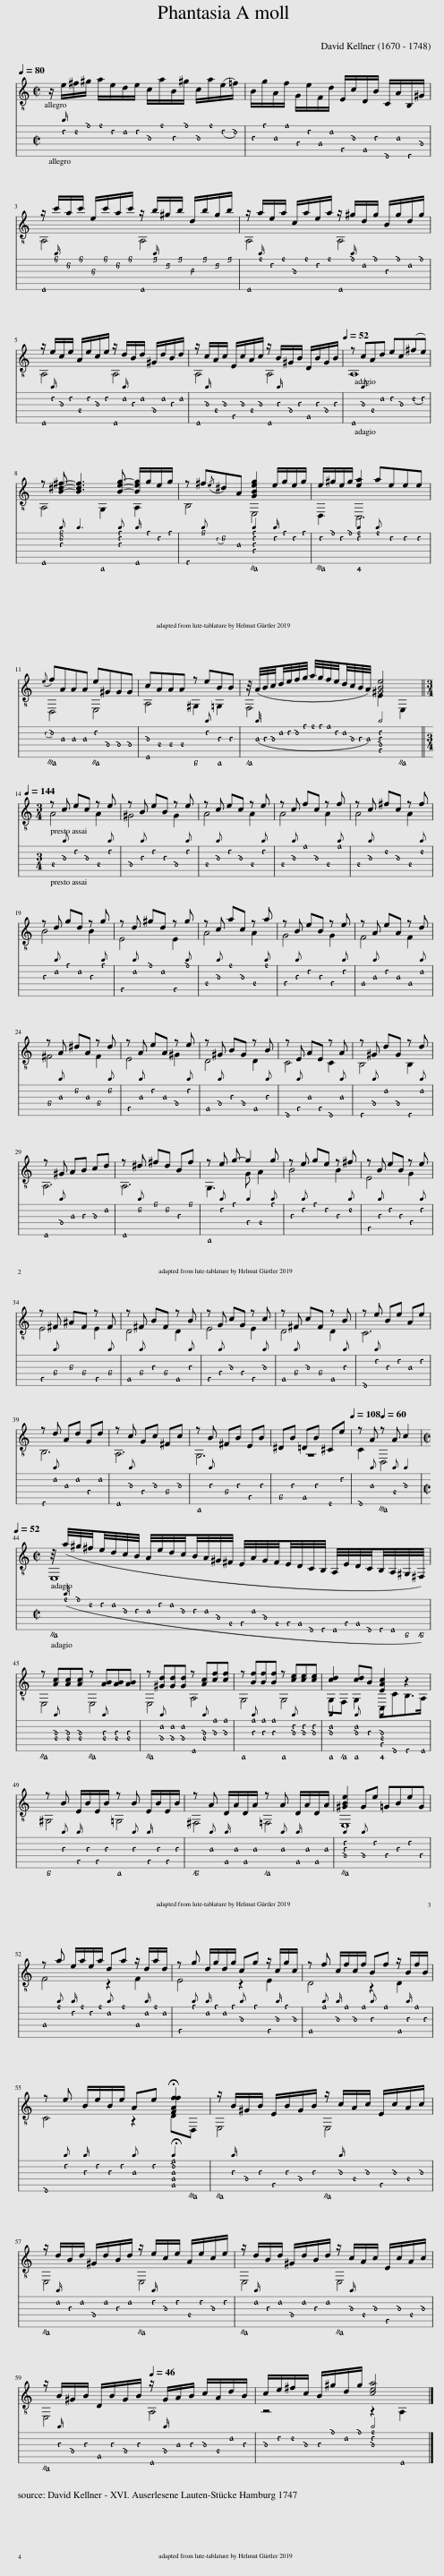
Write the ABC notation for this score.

X:1
%%score { ( 1 3 ) | ( 2 4 ) }
L:1/8
Q:1/4=80
M:2/2
I:linebreak $
K:C
V:1 treble-8
V:3 treble-8
V:2 tab stafflines=6 strings="A1,B1,C2,D2,E2,F2,G2,A2,D3,F3,A3,D4,F4 nostems "
V:4 tab stafflines=6 strings="A1,B1,C2,D2,E2,F2,G2,A2,D3,F3,A3,D4,F4 nostems "
V:1
 z/ e/^f/^g/ a/e/d/e/ c/a/B/^g/ c/a/(e/=f/) | B/g/A/f/ G/e/F/d/ E/c/D/B/ C/A/B,/^G/ |$ z/ c'/a/c'/ e/c'/a/c'/ z/ b/^g/b/ d/b/g/b/ | z/ a/e/a/ c/a/e/a/ z/ ^g/d/g/ B/g/d/g/ |$ z/ e/c/e/ A/e/c/e/ z/ d/B/d/ ^G/d/B/d/ | %5
 z/ c/A/c/ E/c/A/c/ z/ B/^G/B/ D/B/G/B/ |[Q:1/4=52] z cAd ec(^fe) |$ z [B^d^f]- [Bdf]3 [Beg]- [Beg]/g/e/g/ | z ^f{/e}^dA [GBeg]2 e/g/e/g/ | e/^g/e/g/ [ea]2 aeee |$ %10
{e} fAAA e^GGG | cAAA z eBB | z/4 (A/4B/4c/4d/4e/4f/4g/4 a/4g/4f/4e/4d/4c/4B/4A/4) [^GBe]4 ||$[M:3/4][Q:1/4=144] z c ec z e | z B eB z e | %15
 z c ec z e | z c fc z f | z c ^fc z f |$ z d gd z g | z d ^gd z g | %20
 z c ac z a | z B eB z e | z A eA z d |$ z A ^dA z d | z A eA z e | %25
 z ^G BG z B | z E AE z A | z ^G dG z d |$ z ^G AB cd | z ^d ^fd Bf | %30
 z e g- g2 g | z e ge z ^f | z B eB z e |$ z ^F ^AF z F | z ^F BF z B | %35
 z G cG z c | z ^F cF z B | z e Be Ae |$ z d Ad Gd | z c Gc ^Fc | %40
 z B ^FB EB | ^DB =DB ^Ce |[Q:1/4=108] z A[Q:1/4=60] z A c2 |$[M:2/2][Q:1/4=52] z/4 (a/4^g/4^f/4e/4d/4c/4B/4 A/4e/4d/4c/4B/4A/4^G/4^F/4 E/4A/4G/4F/4E/4D/4C/4B,/4 A,/4E/4D/4C/4B,/4A,/4^G,/4^F,/4) |$ z [Ac][Ac][Ac] z [AB][AB][AB] | %45
 z [^Gd][Gd][Gd] z [Ac][cf][cf] | z [Bf][Bf][Bf] z [ce][ce][ce] | [cd]2 [cd]B [EAc]2 z2 |$ z B E/B/E/B/ z B E/B/E/B/ | z A D/A/D/A/ z A D/A/D/A/ | %50
 [^GBe]2 Ge =GBeG |$ z a e/a/e/a/ da z/ d/a/d/ | z g d/g/d/g/ cg z/ c/g/c/ | z f c/f/c/f/ Bf z/ B/f/B/ |$ z e B/e/B/e/ Ae !fermata![FAff]2 | %55
 z/ B/^G/B/ E/B/G/B/ z/ c/A/c/ E/c/A/c/ |$ z/ d/B/d/ ^G/d/B/d/ z/ e/c/e/ A/e/c/e/ | z/ d/B/d/ ^G/d/B/d/ z/ c/A/c/ E/c/A/c/ |$ z/ B/^G/B/ D/B/G/B/[Q:1/4=46] z/ G/A/B/ c/A/d/B/ | c/e/^f/c/ B/^g/d/g/ [cea]4 |] %60
V:2
 x/ !2!E/ !2!^F/ !1!^G/ !1!A/ !2!E/ !2!D/ !2!E/ !3!C/ !1!A/ !3!B,/ !1!^G/ !3!C/ !1!A/ (!2!E/ !2!=F/) | !3!B,/ !1!G/ !3!A,/ !1!F/ !4!G,/ !2!E/ !4!F,/ !2!D/ !5!E,/ !3!C/ !5!D,/ !3!B,/ !6!C,/ !3!A,/ !6!B,,/ !4!^G,/ |$ x/ !1!c/ !2!A/ !1!c/ !3!E/ !1!c/ !2!A/ !1!c/ x/ !1!B/ !2!^G/ !1!B/ !3!D/ !1!B/ !2!G/ !1!B/ | x/ !1!A/ !2!E/ !1!A/ !3!C/ !1!A/ !2!E/ !1!A/ x/ !1!^G/ !2!D/ !1!G/ !3!B,/ !1!G/ !2!D/ !1!G/ |$ x/ !2!E/ !3!C/ !2!E/ !4!A,/ !2!E/ !3!C/ !2!E/ x/ !2!D/ !3!B,/ !2!D/ !4!^G,/ !2!D/ !3!B,/ !2!D/ | %5
 x/ !3!C/ !4!A,/ !3!C/ !5!E,/ !3!C/ !4!A,/ !3!C/ x/ !3!B,/ !4!^G,/ !3!B,/ !5!D,/ !3!B,/ !4!G,/ !3!B,/ | x !3!C !4!A, !2!D !2!E !3!C (!2!^F !2!E) |$ x [!3!B,!2!^D!1!^F]- [!3!B,!2!D!1!F]3 [!3!B,!2!E!1!G]- [!3!B,!2!E!1!G]/ !1!G/ !2!E/ !1!G/ | x !1!^F{/!2!E} !2!^D !3!A, [!4!G,!3!B,!2!E!1!G]2 !2!E/ !1!G/ !2!E/ !1!G/ | !2!E/ !1!^G/ !2!E/ !1!G/ [!2!E!1!A]2 !1!A !2!E !2!E !2!E |$ %10
{!2!E} !2!F !3!A, !3!A, !3!A, !2!E !4!^G, !4!G, !4!G, | !3!C !4!A, !4!A, !4!A, x !2!E !3!B, !3!B, | x/4 (!3!A,/4 !3!B,/4 !3!C/4 !2!D/4 !2!E/4 !2!F/4 !1!G/4 !1!A/4 !1!G/4 !1!F/4 !2!E/4 !2!D/4 !3!C/4 !3!B,/4 !3!A,/4) [!4!^G,!3!B,!2!E]4 ||$[M:3/4] x !3!C !2!E !3!C x !2!E | x !3!B, !2!E !3!B, x !2!E | %15
 x !3!C !2!E !3!C x !2!E | x !3!C !1!F !3!C x !1!F | x !3!C !2!^F !3!C x !2!F |$ x !2!D !1!G !2!D x !1!G | x !2!D !1!^G !2!D x !1!G | %20
 x !3!C !1!A !3!C x !1!A | x !3!B, !2!E !3!B, x !2!E | x !3!A, !2!E !3!A, x !2!D |$ x !3!A, !2!^D !3!A, x !2!D | x !3!A, !2!E !3!A, x !2!E | %25
 x !4!^G, !3!B, !4!G, x !3!B, | x !5!E, !3!A, !5!E, x !3!A, | x !4!^G, !2!D !4!G, x !2!D |$ x !4!^G, !3!A, !3!B, !3!C !2!D | x !2!^D !1!^F !2!D !3!B, !1!F | %30
 x !2!E !1!G- !1!G2 !1!G | x !2!E !1!G !2!E x !2!^F | x !3!B, !2!E !3!B, x !2!E |$ x !4!^F, !3!^A, !4!F, x !4!F, | x !4!^F, !3!B, !4!F, x !3!B, | %35
 x !4!G, !3!C !4!G, x !3!C | x !4!^F, !3!C !4!F, x !3!B, | x !2!E !3!B, !2!E !3!A, !2!E |$ x !2!D !3!A, !2!D !4!G, !2!D | x !3!C !4!G, !3!C !4!^F, !3!C | %40
 x !3!B, !4!^F, !3!B, !5!E, !3!B, | !5!^D, !3!B, !5!=D, !3!B, !6!^C, !2!E | x !3!A, x !4!A, !3!C2 |$[M:2/2] x/4 (!1!A/4 !1!^G/4 !2!^F/4 !2!E/4 !2!D/4 !3!C/4 !3!B,/4 !3!A,/4 !2!E/4 !2!D/4 !3!C/4 !3!B,/4 !3!A,/4 !4!^G,/4 !5!^F,/4 !5!E,/4 !3!A,/4 !4!G,/4 !5!F,/4 !5!E,/4 !5!D,/4 !6!C,/4 !6!B,,/4 !6!A,,/4 !5!E,/4 !5!D,/4 !6!C,/4 !6!B,,/4 !6!A,,/4 !7!^G,,/4 !8!^F,,/4) |$ x [!4!A,!3!C] [!4!A,!3!C] [!4!A,!3!C] x [!4!A,!3!B,] [!4!A,!3!B,] [!4!A,!3!B,] | %45
 x [!4!^G,!2!D] [!4!G,!2!D] [!4!G,!2!D] x [!4!A,!3!C] [!3!C!1!F] [!3!C!1!F] | x [!3!B,!1!F] [!3!B,!1!F] [!3!B,!1!F] x [!3!C!2!E] [!3!C!2!E] [!3!C!2!E] | [!3!C!2!D]2 [!3!C!2!D] !3!B, [!5!E,!4!A,!3!C]2 x2 |$ x !3!B, !5!E,/ !3!B,/ !5!E,/ !3!B,/ x !3!B, !5!E,/ !3!B,/ !5!E,/ !3!B,/ | x !3!A, !5!D,/ !3!A,/ !5!D,/ !3!A,/ x !3!A, !5!D,/ !3!A,/ !5!D,/ !3!A,/ | %50
 [!4!^G,!3!B,!2!E]2 !4!G, !2!E !4!=G, !3!B, !2!E !4!G, |$ x !1!A !2!E/ !1!A/ !2!E/ !1!A/ !2!D !1!A x/ !2!D/ !1!A/ !2!D/ | x !1!G !2!D/ !1!G/ !2!D/ !1!G/ !3!C !1!G x/ !3!C/ !1!G/ !3!C/ | x !1!F !3!C/ !1!F/ !3!C/ !1!F/ !3!B, !1!F x/ !3!B,/ !1!F/ !3!B,/ |$ x !2!E !3!B,/ !2!E/ !3!B,/ !2!E/ !3!A, !2!E !fermata![!4!F,!3!A,!2!F!1!F]2 | %55
 x/ !3!B,/ !4!^G,/ !3!B,/ !5!E,/ !3!B,/ !4!G,/ !3!B,/ x/ !3!C/ !4!A,/ !3!C/ !5!E,/ !3!C/ !4!A,/ !3!C/ |$ x/ !2!D/ !3!B,/ !2!D/ !4!^G,/ !2!D/ !3!B,/ !2!D/ x/ !2!E/ !3!C/ !2!E/ !4!A,/ !2!E/ !3!C/ !2!E/ | x/ !2!D/ !3!B,/ !2!D/ !4!^G,/ !2!D/ !3!B,/ !2!D/ x/ !3!C/ !4!A,/ !3!C/ !5!E,/ !3!C/ !4!A,/ !3!C/ |$ x/ !3!B,/ !4!^G,/ !3!B,/ !5!D,/ !3!B,/ !4!G,/ !3!B,/ x/ !4!G,/ !3!A,/ !3!B,/ !3!C/ !4!A,/ !2!D/ !3!B,/ | !3!C/ !2!E/ !2!^F/ !3!C/ !3!B,/ !1!^G/ !2!D/ !1!G/ [!3!C!2!E!1!A]4 |] %60
V:3
 x8 | x8 |$ A,4 A,4 | A,4 A,4 |$ A,4 A,4 | %5
 A,4 A,4 | A,8 |$ A,4 G,2 A,2 | B,4 E,4 | D,2 C,6 |$ %10
 D,4 E,4 | A,4 ^G,2 =G,2 | F,4 E2 E,2 ||$[M:3/4] A4 A2 | ^G4 G2 | %15
 A4 A2 | A4 A2 | A4 A2 |$ B4 B2 | E4 E2 | %20
 A4 A2 | G4 G2 | F4 F2 |$ ^F4 F2 | E4 ^G2 | %25
 D4 D2 | C4 C2 | B,4 B,2 |$ A,6 | A,6 | %30
 G,3 G A2 | B4 B2 | E4 G2 |$ E4 E2 | D4 D2 | %35
 E4 E2 | D4 D2 | C6 |$ B,6 | A,6 | %40
 G,6 | z6 | C2 D,4 |$[M:2/2] E,8 |$ E,4 E,4 | %45
 E,4 A,4 | G,4 G,4 | G,F, G,2 C,CB,>A, |$ ^G,4 =G,4 | ^F,4 =F,4 | %50
 E,8 |$ F4 z2 F2 | E4 z2 E2 | D4 z2 D2 |$ C4 z2 DD, | %55
 E,4 E,4 |$ E,4 E,4 | E,4 E,4 |$ E,4 A,4 | z4 z2 A,2 |] %60
V:4
 x8 | x8 |$ !6!A,,4 !6!A,,4 | !6!A,,4 !6!A,,4 |$ !6!A,,4 !6!A,,4 | %5
 !6!A,,4 !6!A,,4 | !6!A,,8 |$ !6!A,,4 !7!G,,2 !6!A,,2 | !6!B,,4 !9!E,,4 | !10!D,,2 !11!C,,6 |$ %10
 !10!D,,4 !9!E,,4 | !6!A,,4 !7!^G,,2 !7!=G,,2 | !8!F,,4 !5!E,2 !9!E,,2 ||$[M:3/4] !4!A,4 !4!A,2 | !4!^G,4 !4!G,2 | %15
 !4!A,4 !4!A,2 | !4!A,4 !4!A,2 | !4!A,4 !4!A,2 |$ !3!B,4 !3!B,2 | !5!E,4 !5!E,2 | %20
 !4!A,4 !4!A,2 | !4!G,4 !4!G,2 | !4!F,4 !4!F,2 |$ !4!^F,4 !4!F,2 | !5!E,4 !4!^G,2 | %25
 !5!D,4 !5!D,2 | !6!C,4 !6!C,2 | !6!B,,4 !6!B,,2 |$ !6!A,,6 | !6!A,,6 | %30
 !7!G,,3 !4!G, !4!A,2 | !3!B,4 !3!B,2 | !5!E,4 !4!G,2 |$ !5!E,4 !5!E,2 | !5!D,4 !5!D,2 | %35
 !5!E,4 !5!E,2 | !5!D,4 !5!D,2 | !6!C,6 |$ !6!B,,6 | !6!A,,6 | %40
 !7!G,,6 | x6 | !6!C,2 !10!D,,4 |$[M:2/2] !9!E,,8 |$ !9!E,,4 !9!E,,4 | %45
 !9!E,,4 !6!A,,4 | !7!G,,4 !7!G,,4 | !7!G,, !8!F,, !7!G,,2 !11!C,, !6!C, !6!B,,3/2 !6!A,,/ |$ !7!^G,,4 !7!=G,,4 | !8!^F,,4 !8!=F,,4 | %50
 !9!E,,8 |$ !4!F,4 x2 !4!F,2 | !5!E,4 x2 !5!E,2 | !5!D,4 x2 !5!D,2 |$ !6!C,4 x2 !5!D, !10!D,, | %55
 !9!E,,4 !9!E,,4 |$ !9!E,,4 !9!E,,4 | !9!E,,4 !9!E,,4 |$ !9!E,,4 !6!A,,4 | x4 x2 !6!A,,2 |] %60
